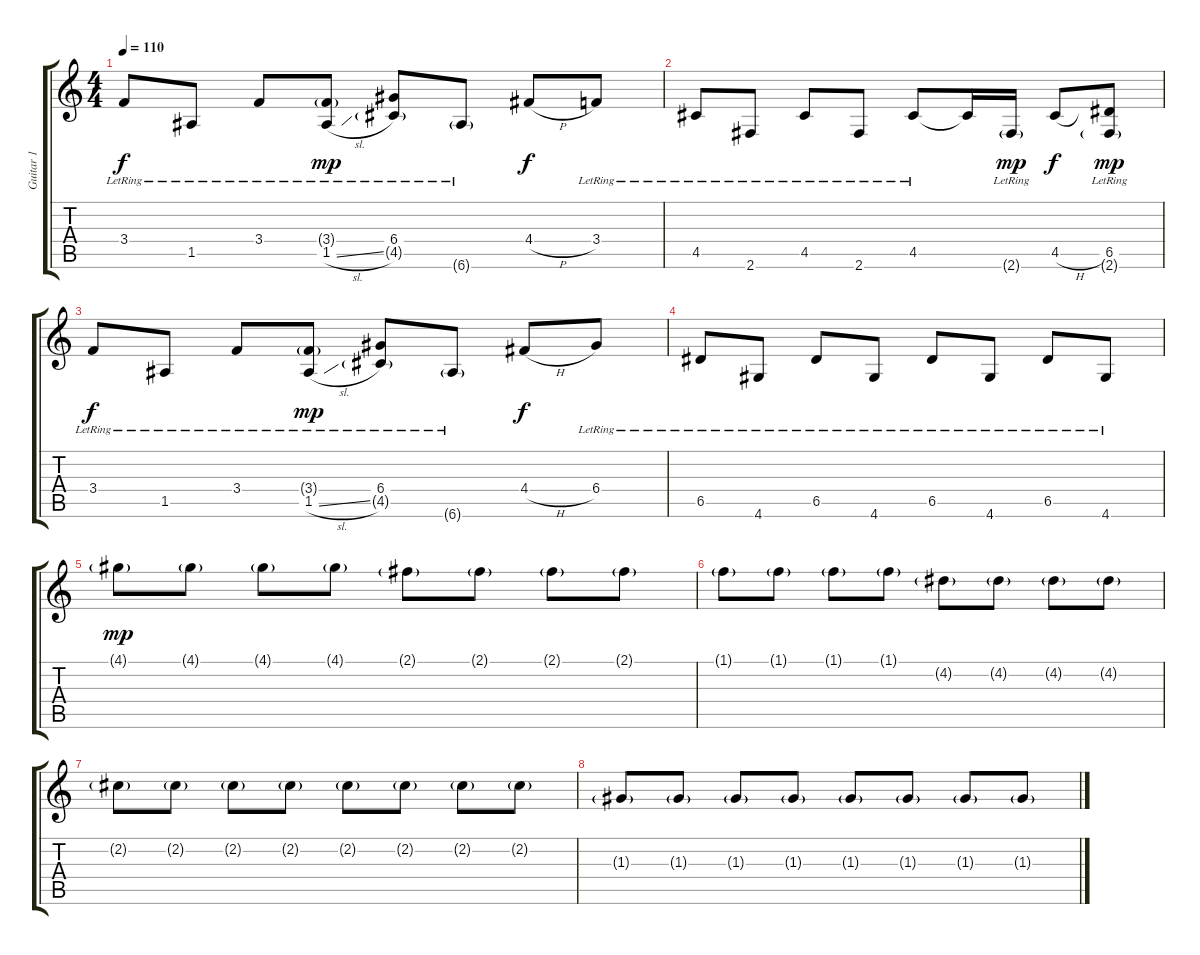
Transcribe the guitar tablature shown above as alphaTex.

\track ("Guitar 1" "Guitar 1") {instrument electricguitarjazz}
\staff {score tabs}
\tuning (E4 B3 G3 D3 A2 E2) {hide}
\ts (4 4)
\tempo 110
\clef g2
\ks c
3.4{lr}.8{dy f} 1.5{lr}.8 3.4{lr}.8 (3.4{g lr} 1.5{sl}).8{dy mp} (6.4{lr} 4.5{g lr}).8 6.6{g lr}.8 4.4{h}.8{dy f} 3.4{lr}.8 |
4.5{lr}.8 2.6{lr}.8 4.5{lr}.8 2.6{lr}.8 4.5{lr}.8 4.5{t}.16 2.6{g lr}.16{dy mp} 4.5{h}.8{dy f} (6.5{lr} 2.6{g lr}).8{dy mp} |
3.4{lr}.8{dy f} 1.5{lr}.8 3.4{lr}.8 (3.4{g lr} 1.5{sl}).8{dy mp} (6.4{lr} 4.5{g lr}).8 6.6{g lr}.8 4.4{h}.8{dy f} 6.4{lr}.8 |
6.5{lr}.8 4.6{lr}.8 6.5{lr}.8 4.6{lr}.8 6.5{lr}.8 4.6{lr}.8 6.5{lr}.8 4.6{lr}.8 |
4.1{g}.8{dy mp} 4.1{g}.8 4.1{g}.8 4.1{g}.8 2.1{g}.8 2.1{g}.8 2.1{g}.8 2.1{g}.8 |
1.1{g}.8 1.1{g}.8 1.1{g}.8 1.1{g}.8 4.2{g}.8 4.2{g}.8 4.2{g}.8 4.2{g}.8 |
2.2{g}.8 2.2{g}.8 2.2{g}.8 2.2{g}.8 2.2{g}.8 2.2{g}.8 2.2{g}.8 2.2{g}.8 |
1.3{g}.8 1.3{g}.8 1.3{g}.8 1.3{g}.8 1.3{g}.8 1.3{g}.8 1.3{g}.8 1.3{g}.8
